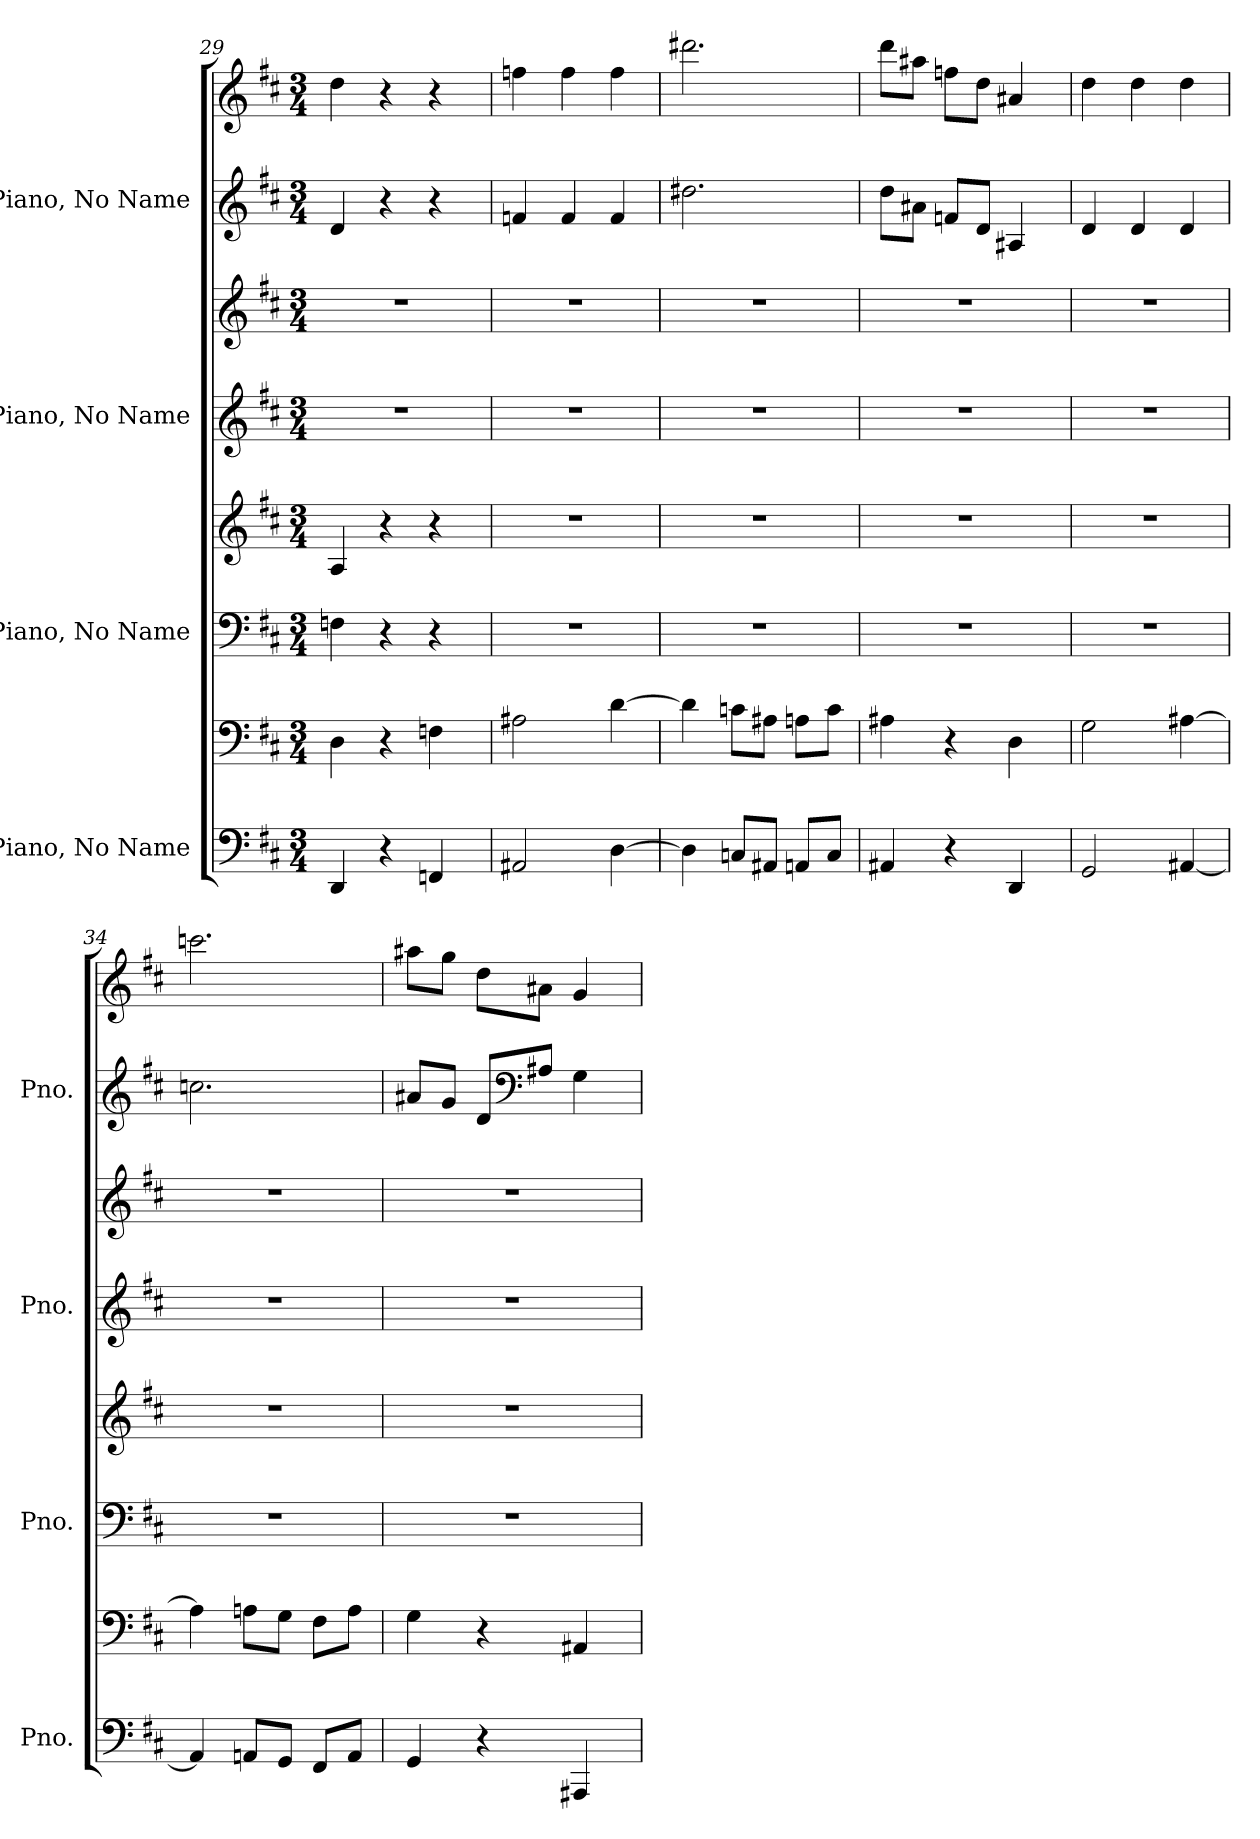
**kern	**kern	**kern	**kern	**kern	**kern	**kern	**kern
*part4	*part4	*part3	*part3	*part2	*part2	*part1	*part1
*staff8	*staff7	*staff6	*staff5	*staff4	*staff3	*staff2	*staff1
*I"Piano, No Name	*	*I"Piano, No Name	*	*I"Piano, No Name	*	*I"Piano, No Name	*
*I'Pno.	*	*I'Pno.	*	*I'Pno.	*	*I'Pno.	*
*clefF4	*clefF4	*clefF4	*clefG2	*clefG2	*clefG2	*clefG2	*clefG2
*k[f#c#]	*k[f#c#]	*k[f#c#]	*k[f#c#]	*k[f#c#]	*k[f#c#]	*k[f#c#]	*k[f#c#]
*M3/4	*M3/4	*M3/4	*M3/4	*M3/4	*M3/4	*M3/4	*M3/4
=29	=29	=29	=29	=29	=29	=29	=29
*	*	*	*	*	*	*	*^
4DD/	4D\	4Fn\	4A/	2.r	2.r	4d/	4dd\	2ryy
4r	4r	4r	4r	.	.	4r	4r	.
*	*	*	*	*	*	*	*MM157	*
4FFn/	4Fn\	4r	4r	.	.	4r	4r	8.ryy
*	*	*	*	*	*	*	*MM156	*
.	.	.	.	.	.	.	.	16ryy
*	*	*	*	*	*	*	*v	*v
=30	=30	=30	=30	=30	=30	=30	=30
*	*	*	*	*	*	*	*MM157
2AA#X/	2A#X\	2.r	2.r	2.r	2.r	4fn/	4ffn\
.	.	.	.	.	.	4f/	4ff\
[4D\	[4d\	.	.	.	.	4f/	4ff\
=31	=31	=31	=31	=31	=31	=31	=31
4D\]	4d\]	2.r	2.r	2.r	2.r	2.dd#X\	2.ddd#X\
8Cn/L	8cn\L	.	.	.	.	.	.
8AA#X/J	8A#X\J	.	.	.	.	.	.
8AAn/L	8An\L	.	.	.	.	.	.
8C/J	8c\J	.	.	.	.	.	.
!!LO:PB:g=z
=32	=32	=32	=32	=32	=32	=32	=32
*	*	*	*	*	*	*	*^
4AA#X/	4A#X\	2.r	2.r	2.r	2.r	8dd\L	8ddd\L	2ryy
.	.	.	.	.	.	8a#X\J	8aa#X\J	.
4r	4r	.	.	.	.	8fn/L	8ffn\L	.
.	.	.	.	.	.	8d/J	8dd\J	.
4DD/	4D\	.	.	.	.	4A#X/	4a#X/	8.ryy
*	*	*	*	*	*	*	*MM156	*
.	.	.	.	.	.	.	.	16ryy
*	*	*	*	*	*	*	*v	*v
=33	=33	=33	=33	=33	=33	=33	=33
*	*	*	*	*	*	*	*MM157
2GG/	2G\	2.r	2.r	2.r	2.r	4d/	4dd\
.	.	.	.	.	.	4d/	4dd\
[4AA#X/	[4A#X\	.	.	.	.	4d/	4dd\
=34	=34	=34	=34	=34	=34	=34	=34
4AA#/]	4A#\]	2.r	2.r	2.r	2.r	2.ccn\	2.cccn\
8AAn/L	8An\L	.	.	.	.	.	.
8GG/J	8G\J	.	.	.	.	.	.
8FF#/L	8F#\L	.	.	.	.	.	.
8AA/J	8A\J	.	.	.	.	.	.
=35	=35	=35	=35	=35	=35	=35	=35
*	*	*	*	*	*	*	*^
4GG/	4G\	2.r	2.r	2.r	2.r	8a#X/L	8aa#X\L	2ryy
.	.	.	.	.	.	8g/J	8gg\J	.
4r	4r	.	.	.	.	8d/L	8dd\L	.
*	*	*	*	*	*	*clefF4	*	*
.	.	.	.	.	.	8A#X/J	8a#X\J	.
4AAA#X/	4AA#X/	.	.	.	.	4G\	4g/	8.ryy
*	*	*	*	*	*	*	*MM156	*
.	.	.	.	.	.	.	.	16ryy
*	*	*	*	*	*	*	*v	*v
=	=	=	=	=	=	=	=
*-	*-	*-	*-	*-	*-	*-	*-
